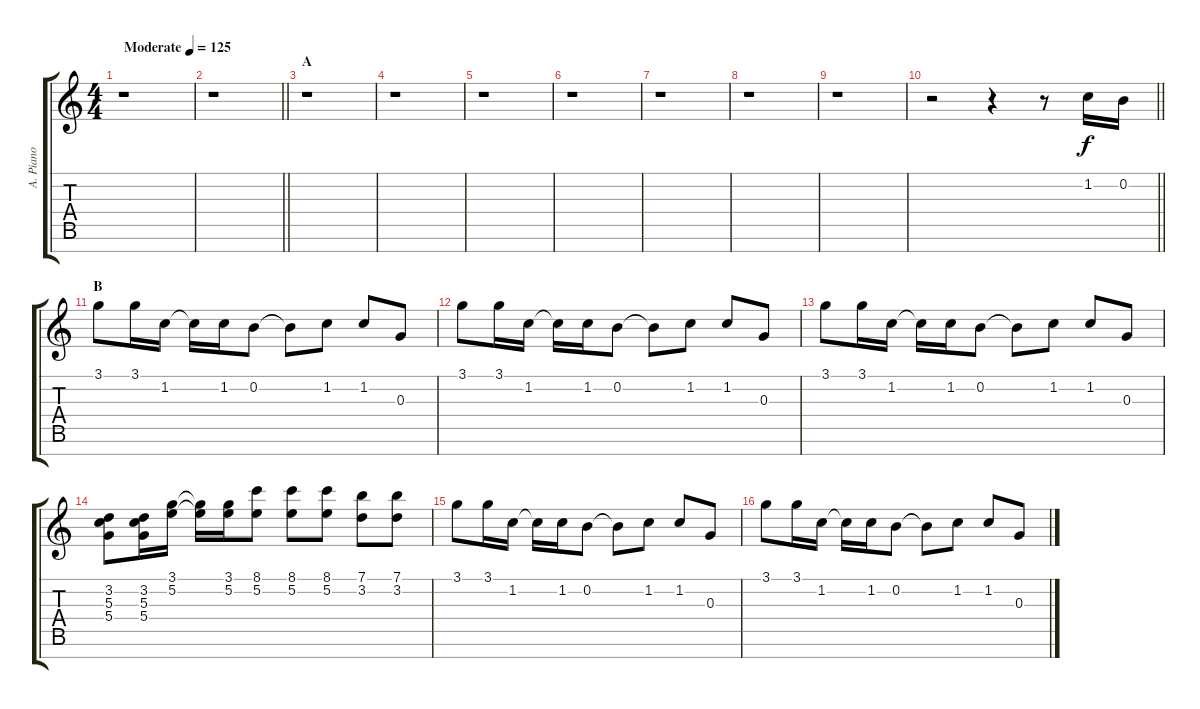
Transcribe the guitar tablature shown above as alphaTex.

\track ("A. Piano" "A. Piano") {instrument acousticgrandpiano}
\staff {score tabs}
\tuning (E5 B4 G4 D4 A3 E3 B2) {hide}
\ts (4 4)
\tempo (125 "Moderate")
\clef g2
\ks c
r.1{dy f instrument acousticgrandpiano} |
\barLineRight lightlight
r.1 |
\section ("" "A")
r.1 |
r.1 |
r.1 |
r.1 |
r.1 |
r.1 |
r.1 |
\barLineRight lightlight
r.2 r.4 r.8 1.2.16 0.2.16 |
\section ("" "B")
3.1.8 3.1.16 1.2.16 1.2{t}.16 1.2.16 0.2.8 0.2{t}.8 1.2.8 1.2.8 0.3.8 |
3.1.8 3.1.16 1.2.16 1.2{t}.16 1.2.16 0.2.8 0.2{t}.8 1.2.8 1.2.8 0.3.8 |
3.1.8 3.1.16 1.2.16 1.2{t}.16 1.2.16 0.2.8 0.2{t}.8 1.2.8 1.2.8 0.3.8 |
(3.2 5.3 5.4).8 (3.2 5.3 5.4).16 (3.1 5.2).16 (3.1{t} 5.2{t}).16 (3.1 5.2).16 (8.1 5.2).8 (8.1 5.2).8 (8.1 5.2).8 (7.1 3.2).8 (7.1 3.2).8 |
3.1.8 3.1.16 1.2.16 1.2{t}.16 1.2.16 0.2.8 0.2{t}.8 1.2.8 1.2.8 0.3.8 |
3.1.8 3.1.16 1.2.16 1.2{t}.16 1.2.16 0.2.8 0.2{t}.8 1.2.8 1.2.8 0.3.8
